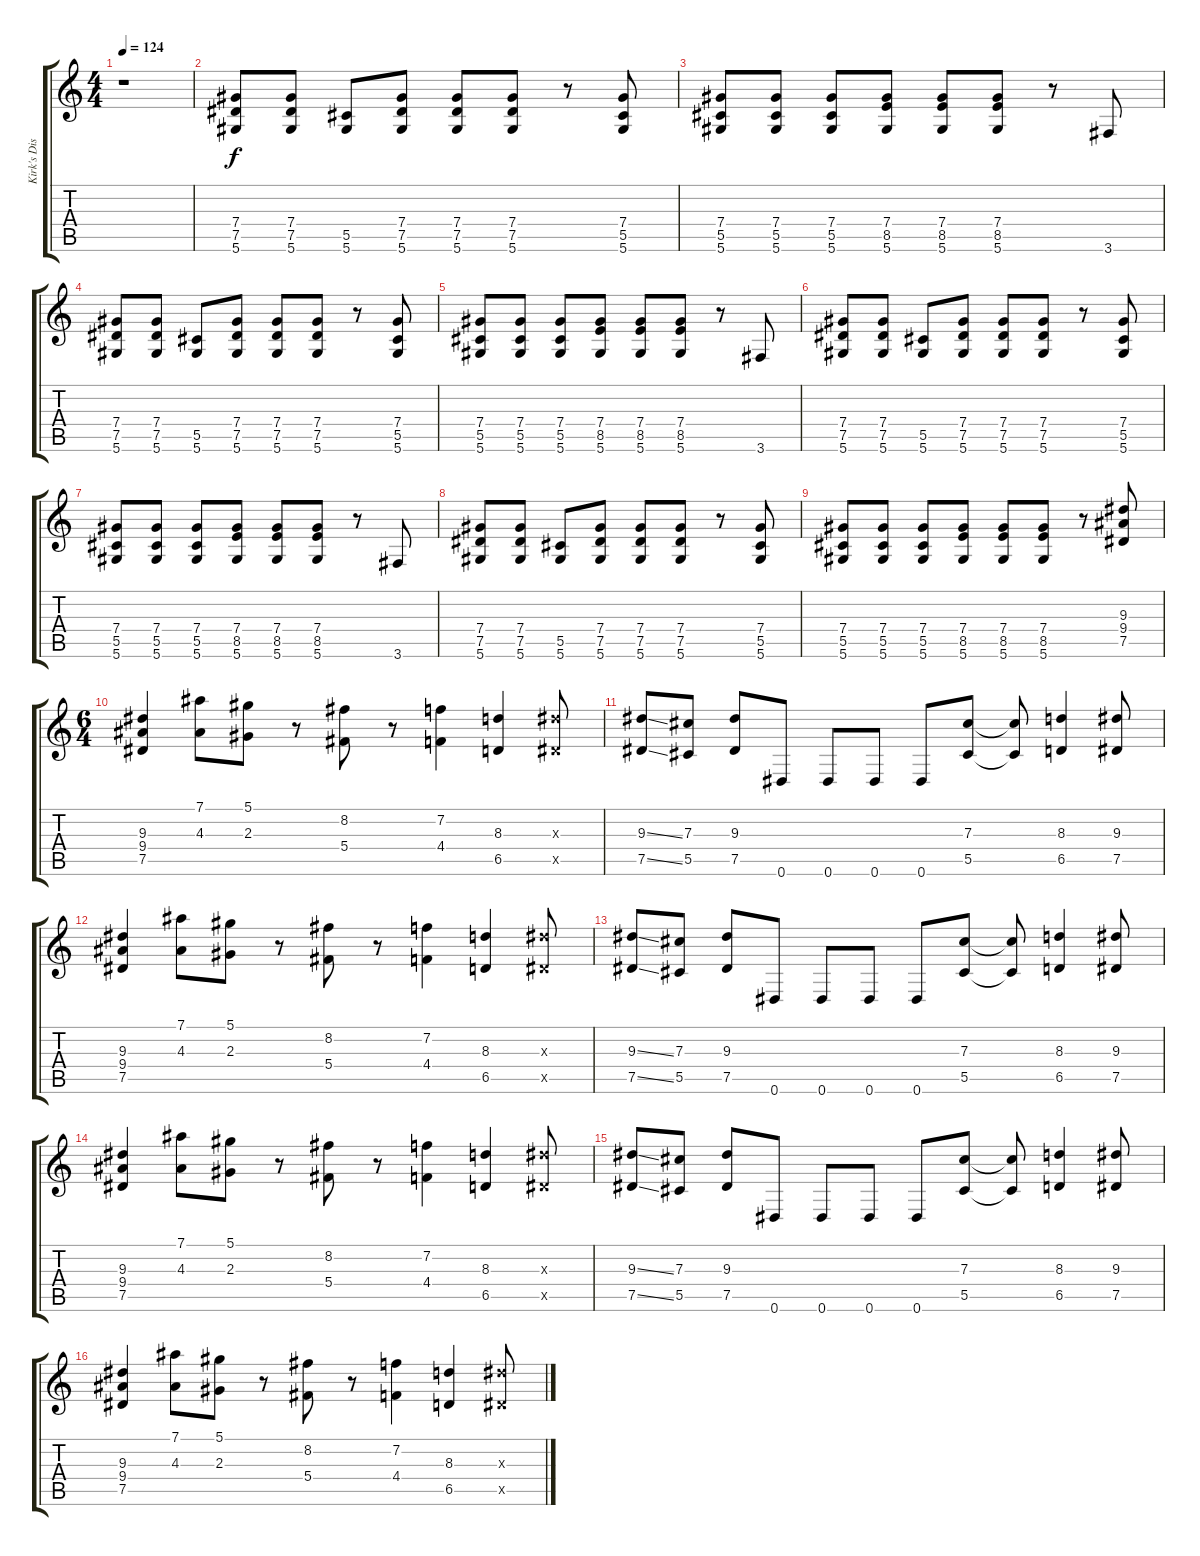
\track ("Kirk's Distortion" "Kirk's Dis") {instrument distortionguitar}
\staff {score tabs}
\tuning (Eb4 Bb3 Gb3 Db3 Ab2 Eb2) {hide}
\ts (4 4)
\tempo 124
\clef g2
\ks c
r.1{dy f} |
(7.4 7.5 5.6).8{volume 15} (7.4 7.5 5.6).8 (5.5 5.6).8 (7.4 7.5 5.6).8 (7.4 7.5 5.6).8 (7.4 7.5 5.6).8 r.8 (7.4 5.5 5.6).8 |
(7.4 5.5 5.6).8 (7.4 5.5 5.6).8 (7.4 5.5 5.6).8 (7.4 8.5 5.6).8 (7.4 8.5 5.6).8 (7.4 8.5 5.6).8 r.8 3.6.8 |
(7.4 7.5 5.6).8 (7.4 7.5 5.6).8 (5.5 5.6).8 (7.4 7.5 5.6).8 (7.4 7.5 5.6).8 (7.4 7.5 5.6).8 r.8 (7.4 5.5 5.6).8 |
(7.4 5.5 5.6).8 (7.4 5.5 5.6).8 (7.4 5.5 5.6).8 (7.4 8.5 5.6).8 (7.4 8.5 5.6).8 (7.4 8.5 5.6).8 r.8 3.6.8 |
(7.4 7.5 5.6).8 (7.4 7.5 5.6).8 (5.5 5.6).8 (7.4 7.5 5.6).8 (7.4 7.5 5.6).8 (7.4 7.5 5.6).8 r.8 (7.4 5.5 5.6).8 |
(7.4 5.5 5.6).8 (7.4 5.5 5.6).8 (7.4 5.5 5.6).8 (7.4 8.5 5.6).8 (7.4 8.5 5.6).8 (7.4 8.5 5.6).8 r.8 3.6.8 |
(7.4 7.5 5.6).8 (7.4 7.5 5.6).8 (5.5 5.6).8 (7.4 7.5 5.6).8 (7.4 7.5 5.6).8 (7.4 7.5 5.6).8 r.8 (7.4 5.5 5.6).8 |
(7.4 5.5 5.6).8 (7.4 5.5 5.6).8 (7.4 5.5 5.6).8 (7.4 8.5 5.6).8 (7.4 8.5 5.6).8 (7.4 8.5 5.6).8 r.8 (9.3 9.4 7.5).8 |
\ts (6 4)
(9.3 9.4 7.5).4 (7.1 4.3).8 (5.1 2.3).8 r.8 (8.2 5.4).8 r.8 (7.2 4.4).4 (8.3 6.5).4 (9.3{x} 7.5{x}).8 |
(9.3{ss} 7.5{ss}).8 (7.3 5.5).8 (9.3 7.5).8 0.6.8 0.6.8 0.6.8 0.6.8 (7.3 5.5).8 (7.3{t} 5.5{t}).8 (8.3 6.5).4 (9.3 7.5).8 |
(9.3 9.4 7.5).4 (7.1 4.3).8 (5.1 2.3).8 r.8 (8.2 5.4).8 r.8 (7.2 4.4).4 (8.3 6.5).4 (9.3{x} 7.5{x}).8 |
(9.3{ss} 7.5{ss}).8 (7.3 5.5).8 (9.3 7.5).8 0.6.8 0.6.8 0.6.8 0.6.8 (7.3 5.5).8 (7.3{t} 5.5{t}).8 (8.3 6.5).4 (9.3 7.5).8 |
(9.3 9.4 7.5).4 (7.1 4.3).8 (5.1 2.3).8 r.8 (8.2 5.4).8 r.8 (7.2 4.4).4 (8.3 6.5).4 (9.3{x} 7.5{x}).8 |
(9.3{ss} 7.5{ss}).8 (7.3 5.5).8 (9.3 7.5).8 0.6.8 0.6.8 0.6.8 0.6.8 (7.3 5.5).8 (7.3{t} 5.5{t}).8 (8.3 6.5).4 (9.3 7.5).8 |
(9.3 9.4 7.5).4 (7.1 4.3).8 (5.1 2.3).8 r.8 (8.2 5.4).8 r.8 (7.2 4.4).4 (8.3 6.5).4 (9.3{x} 7.5{x}).8
